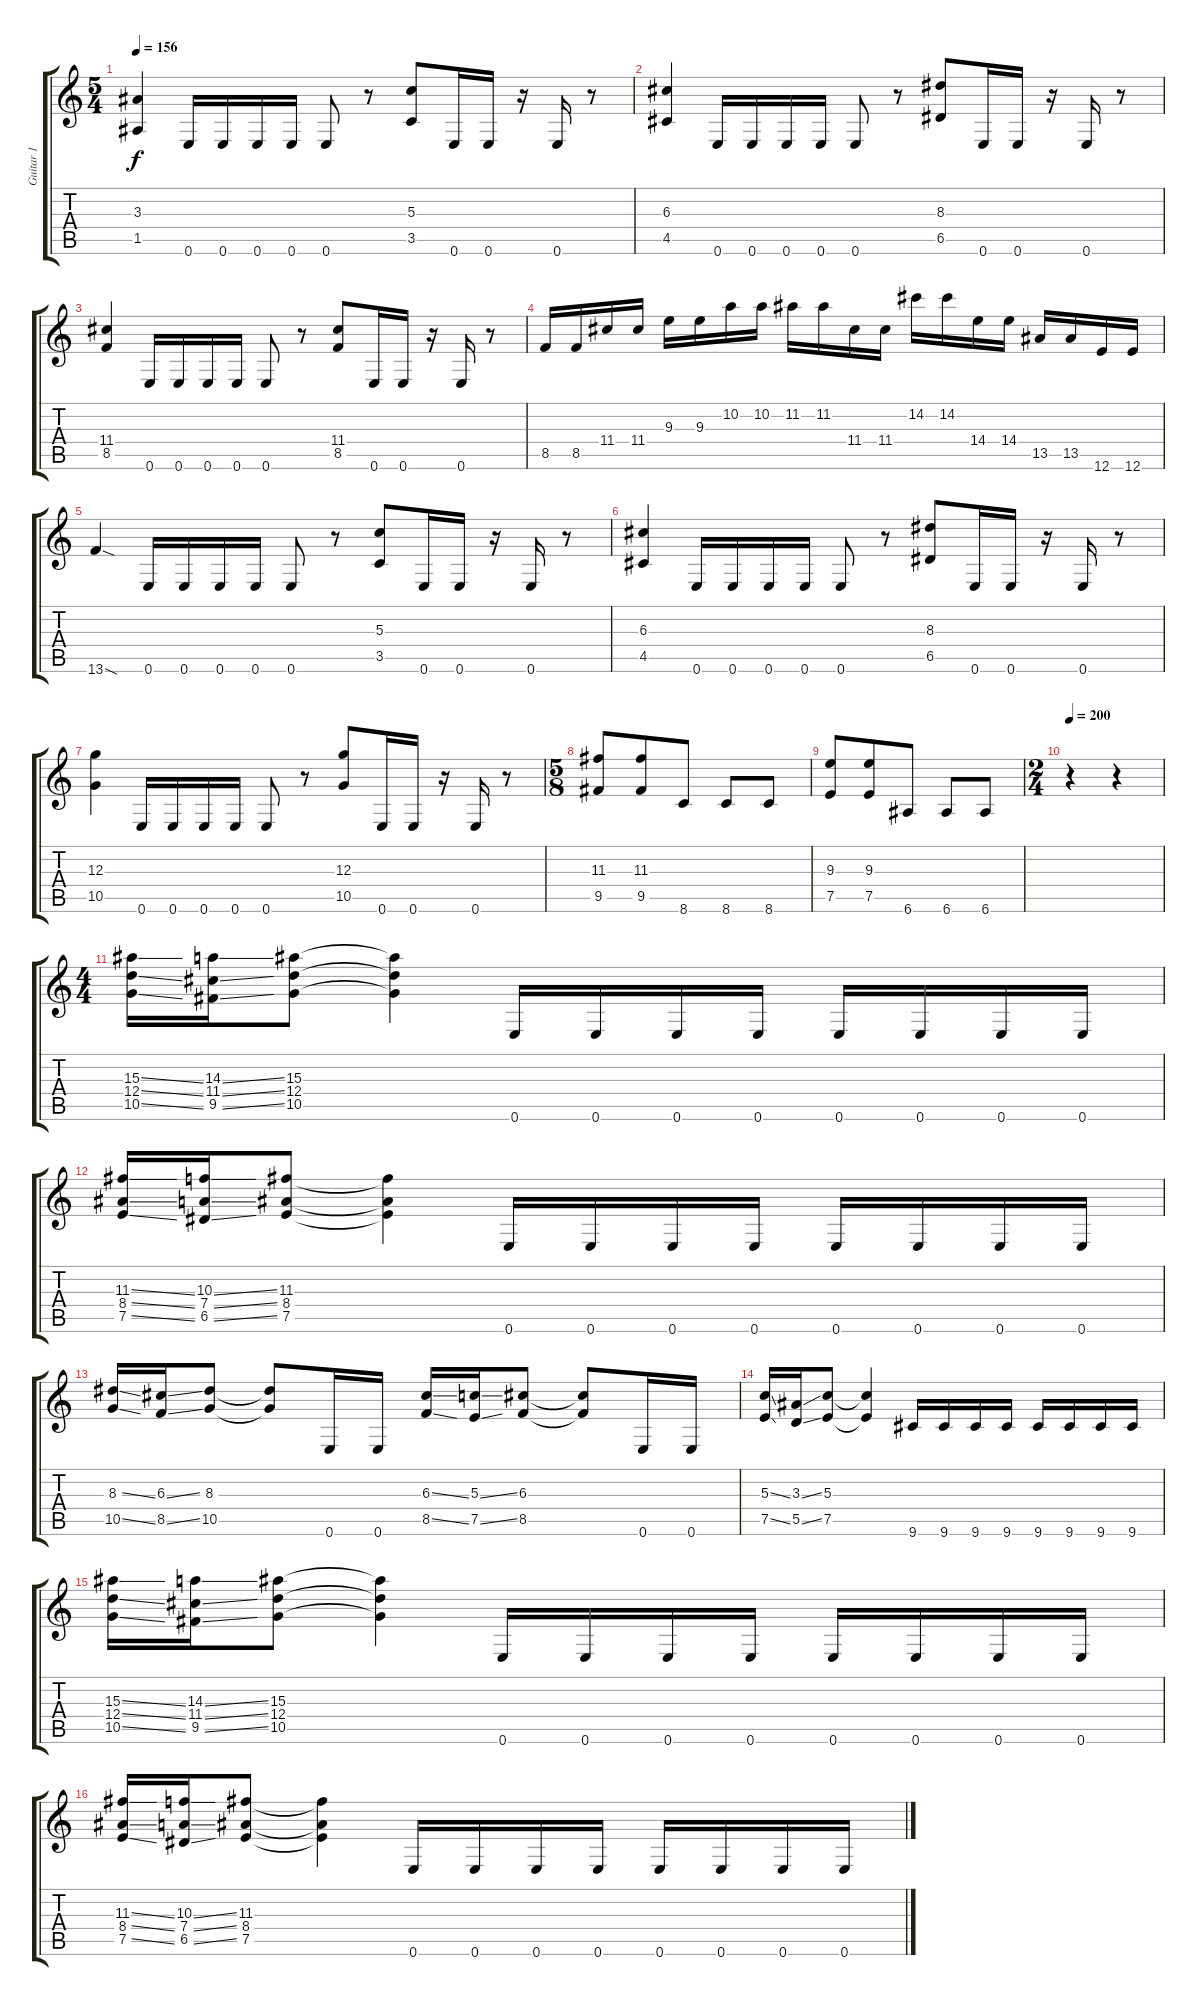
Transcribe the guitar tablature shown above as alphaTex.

\track ("Guitar 1" "Guitar 1") {instrument distortionguitar}
\staff {score tabs}
\tuning (E4 B3 G3 D3 A2 E2) {hide}
\ts (5 4)
\tempo 156
\clef g2
\ks c
(3.3 1.5).4{dy f} 0.6.16 0.6.16 0.6.16 0.6.16 0.6.8 r.8 (5.3 3.5).8 0.6.16 0.6.16 r.16 0.6.16 r.8 |
(6.3 4.5).4 0.6.16 0.6.16 0.6.16 0.6.16 0.6.8 r.8 (8.3 6.5).8 0.6.16 0.6.16 r.16 0.6.16 r.8 |
(11.4 8.5).4 0.6.16 0.6.16 0.6.16 0.6.16 0.6.8 r.8 (11.4 8.5).8 0.6.16 0.6.16 r.16 0.6.16 r.8 |
8.5.16 8.5.16 11.4.16 11.4.16 9.3.16 9.3.16 10.2.16 10.2.16 11.2.16 11.2.16 11.4.16 11.4.16 14.2.16 14.2.16 14.4.16 14.4.16 13.5.16 13.5.16 12.6.16 12.6.16 |
13.6{sod}.4 0.6.16 0.6.16 0.6.16 0.6.16 0.6.8 r.8 (5.3 3.5).8 0.6.16 0.6.16 r.16 0.6.16 r.8 |
(6.3 4.5).4 0.6.16 0.6.16 0.6.16 0.6.16 0.6.8 r.8 (8.3 6.5).8 0.6.16 0.6.16 r.16 0.6.16 r.8 |
(12.3 10.5).4 0.6.16 0.6.16 0.6.16 0.6.16 0.6.8 r.8 (12.3 10.5).8 0.6.16 0.6.16 r.16 0.6.16 r.8 |
\ts (5 8)
(11.3 9.5).8 (11.3 9.5).8 8.6.8 8.6.8 8.6.8 |
(9.3 7.5).8 (9.3 7.5).8 6.6.8 6.6.8 6.6.8 |
\ts (2 4)
\tempo 200
r.4 r.4 |
\ts (4 4)
(15.3{ss} 12.4{ss} 10.5{ss}).16 (14.3{ss} 11.4{ss} 9.5{ss}).16 (15.3 12.4 10.5).8 (15.3{t} 12.4{t} 10.5{t}).4 0.6.16 0.6.16 0.6.16 0.6.16 0.6.16 0.6.16 0.6.16 0.6.16 |
(11.3{ss} 8.4{ss} 7.5{ss}).16 (10.3{ss} 7.4{ss} 6.5{ss}).16 (11.3 8.4 7.5).8 (11.3{t} 8.4{t} 7.5{t}).4 0.6.16 0.6.16 0.6.16 0.6.16 0.6.16 0.6.16 0.6.16 0.6.16 |
(8.3{ss} 10.5{ss}).16 (6.3{ss} 8.5{ss}).16 (8.3 10.5).8 (8.3{t} 10.5{t}).8 0.6.16 0.6.16 (6.3{ss} 8.5{ss}).16 (5.3{ss} 7.5{ss}).16 (6.3 8.5).8 (6.3{t} 8.5{t}).8 0.6.16 0.6.16 |
(5.3{ss} 7.5{ss}).16 (3.3{ss} 5.5{ss}).16 (5.3 7.5).8 (5.3{t} 7.5{t}).4 9.6.16 9.6.16 9.6.16 9.6.16 9.6.16 9.6.16 9.6.16 9.6.16 |
(15.3{ss} 12.4{ss} 10.5{ss}).16 (14.3{ss} 11.4{ss} 9.5{ss}).16 (15.3 12.4 10.5).8 (15.3{t} 12.4{t} 10.5{t}).4 0.6.16 0.6.16 0.6.16 0.6.16 0.6.16 0.6.16 0.6.16 0.6.16 |
(11.3{ss} 8.4{ss} 7.5{ss}).16 (10.3{ss} 7.4{ss} 6.5{ss}).16 (11.3 8.4 7.5).8 (11.3{t} 8.4{t} 7.5{t}).4 0.6.16 0.6.16 0.6.16 0.6.16 0.6.16 0.6.16 0.6.16 0.6.16
